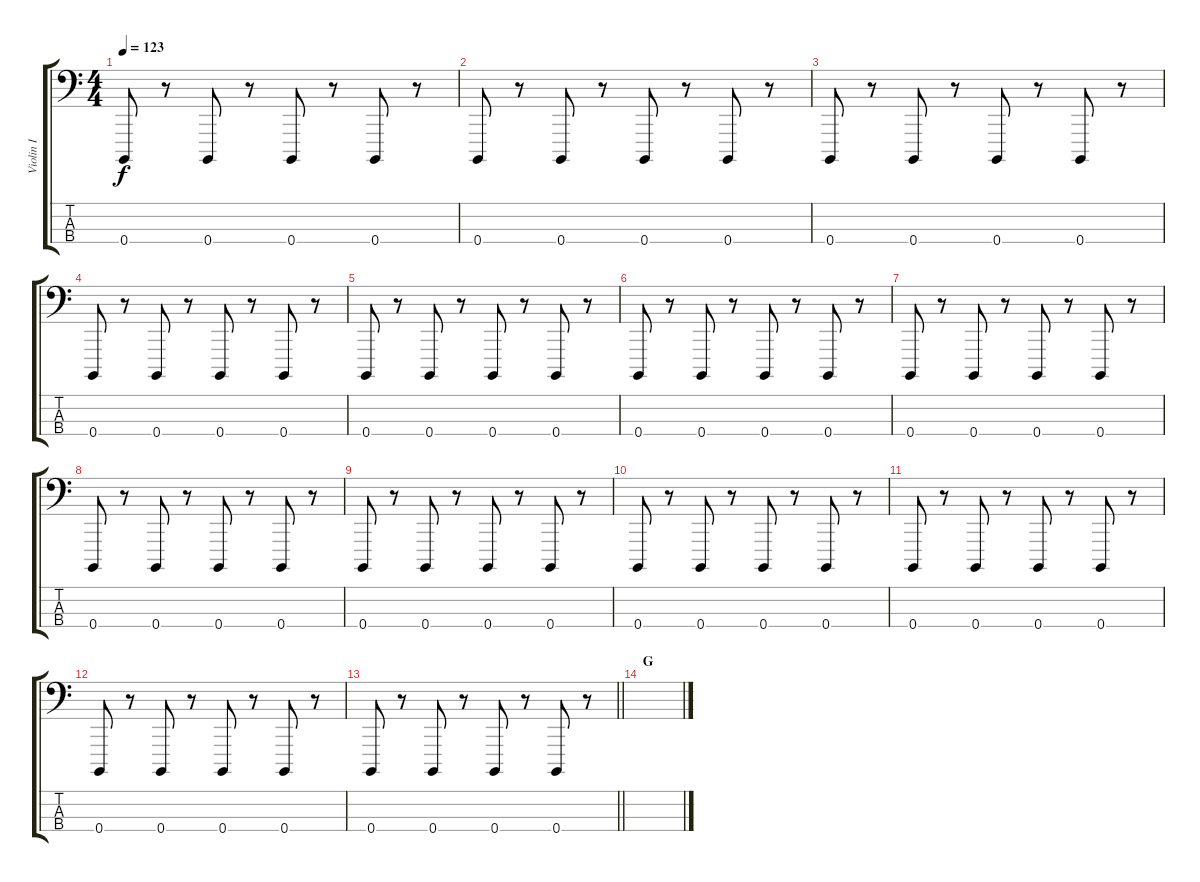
\track ("Violin I" "Violin I") {instrument cello}
\staff {score tabs}
\tuning (E2 B1 Gb1 B0) {hide}
\ts (4 4)
\tempo 123
\clef f4
\ks c
0.4.8{dy f} r.8 0.4.8 r.8 0.4.8 r.8 0.4.8 r.8 |
0.4.8 r.8 0.4.8 r.8 0.4.8 r.8 0.4.8 r.8 |
0.4.8 r.8 0.4.8 r.8 0.4.8 r.8 0.4.8 r.8 |
0.4.8 r.8 0.4.8 r.8 0.4.8 r.8 0.4.8 r.8 |
0.4.8 r.8 0.4.8 r.8 0.4.8 r.8 0.4.8 r.8 |
0.4.8 r.8 0.4.8 r.8 0.4.8 r.8 0.4.8 r.8 |
0.4.8 r.8 0.4.8 r.8 0.4.8 r.8 0.4.8 r.8 |
0.4.8 r.8 0.4.8 r.8 0.4.8 r.8 0.4.8 r.8 |
0.4.8 r.8 0.4.8 r.8 0.4.8 r.8 0.4.8 r.8 |
0.4.8 r.8 0.4.8 r.8 0.4.8 r.8 0.4.8 r.8 |
0.4.8 r.8 0.4.8 r.8 0.4.8 r.8 0.4.8 r.8 |
0.4.8 r.8 0.4.8 r.8 0.4.8 r.8 0.4.8 r.8 |
\barLineRight lightlight
0.4.8 r.8 0.4.8 r.8 0.4.8 r.8 0.4.8 r.8 |
\section ("" "G")
